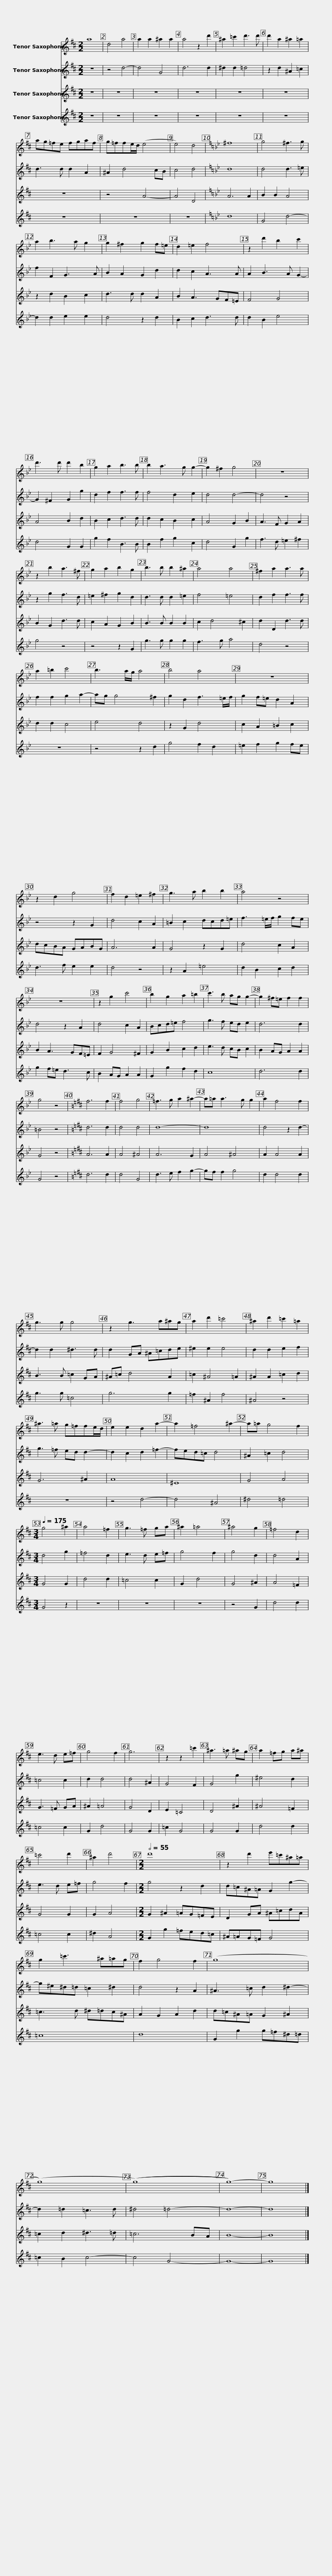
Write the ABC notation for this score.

X:1
%%score 1 2 3 4
L:1/8
M:2/2
I:linebreak $
K:none
V:1 treble transpose=-14
V:2 treble transpose=-14
V:3 treble transpose=-14
V:4 treble transpose=-14
V:1
[K:D] a8 | d4 a4 | a2 a2 ^a2 a2 | a4 z2 d'2 | ^a2 =c'2 d'3 d' | %5
 d'2 a2 ^a2 =a2 |$ ag=fe fgaf | g=ffe/d/ (e4 | e4) d4 |[K:Bb] ^f8 | %10
 g4 ^f3 g | a2 b3 a g2 |$ g2 ^f2 g2 f=e | d2 =e2 f4 | z2 d'2 b2 c'2 | %15
 d'3 d' d'2 b2 | g2 a2 b3 b | b2 a3 g g2- |$ g2 ^f2 g4 | z8 | %20
 z2 b2 a3 ^f | g2 a2 b2 g2 | b3 b b2 ^a2 | a4 a4 | ^f2 a2 a3 a |$ %25
 a2 =b2 c'4 | b3 a/g/ a4 | b4 a4 | z8 | z2 d2 g4 | %30
 f2 d2 =e2 ^f2 |$ g3 a b2 b2 | a4 z4 | z8 | z2 g2 c'4 | %35
 b2 g2 a2 =b2 |$ c'3 b ag g2- | g2 ^f=e f2 f2 | g4 z4 |[K:D] f6 f2 | %40
 f4 g4 | =f3 g a2 ^a2- | a=a a3 g g2 | a2 f4 f2 |$ g3 g g4 | %45
 z2 g3 a^ag | a2 d'2 =c'4 | ^a2 d'2 =c'2 =a2 | ^a3 =a g=ffe/d/ |$ e2 e2 d2 a2- | %50
 a2 =f4 ^a2- | a=a g4 f2 |[M:3/4][Q:1/4=175] g4 ^a2 | a4 =f2 | g3 =f ga | %55
 ^a2 =a4 | ^a4 g2 |$ =f4 d2 | e3 d e=f | g4 f2 | %60
 g6 | z2 z2 =c'2 | ^a3 =a ^ag | a2 =fg a^a | =c'4 d'2 |$ %65
 ^a2 d'4 |[M:2/2][Q:1/2=55] d'8 | z2 d'2 e'=c'^a=a | g2 =c'3 ^a=ag |$ f2 g4 f2 | %70
 (g8 | (g8) | ((g8) | g8-)) | g8 |] %75
V:2
[K:D] z8 | z4 d4- | d4 G4 | d6 d2 | ^d2 d2 =d4 | %5
 z2 d2 ^A2 =c2 |$ d3 d d2 A2 | ^A2 d4 cB | c4 d4 |[K:Bb] d8 | %10
 d4 d3 =e | f2 F2 G3 A |$ B2 A2 G2 d2 | d2 c2 A3 A | A2 B3 A G2- | %15
 G2 ^F2 G2 g2 | d2 f2 f3 f | f4 d2 e2 |$ d4 d4- | d4 z4 | %20
 z2 g2 f3 d | =e2 ^f2 g2 d2 | d3 d d2 =e2 | f4 =e4 | d2 f2 f3 f |$ %25
 f2 f2 g2 a2- | ag g4 ^f2 | g2 d2 f3 =e/f/ | g2 f=e d2 A2 | z4 z2 G2 | %30
 d4 c2 A2 |$ =B2 c2 dcd=e | f3 =e/f/ g2 fe | d4 z2 A2 | d4 c2 A2 | %35
 Bcd=e f4 |$ g3 f ed e2 | d6 d2 | =B4 z4 |[K:D] d6 d2 | %40
 d4 d4 | d8- | d8 | d4 z2 d2- |$ d2 d2 ^d3 d | %45
 d2 GA ^A=cde | ^e2 e2 e4 | d2 d2 e2 f2 | g3 =f ed d2- |$ d2 c2 d2 =f2- | %50
 fed=c d4 | ^A2 =c2 d4 |[M:3/4] d4 g2 | =f4 d2 | e3 d e=f | %55
 g4 f2 | g4 d2 |$ d4 A2 | =c4 c2 | d2 d4 | %60
 d4 ^A2 | G4 F2 | G4 g2 | ^e4 d2 | e3 d e=f |$ %65
 g4 f2 |[M:2/2] g4 z2 d2 | d=c^A=A G2 g2- | g^e^d=d =c2 ^d2 |$ d4 z2 A2 | %70
 ^A3 =c d2 ^d2- | d2 =d2 =c3 d | ^d4 =d4- | d8- | d8 |] %75
V:3
[K:D] z8 | z8 | z8 | z8 | z8 | %5
 z8 |$ z8 | z4 A4- | A4 D4 |[K:Bb] A6 A2 | %10
 B2 B2 A4 | z2 d2 B2 c2 |$ d3 d d2 A2 | B2 A3 GF=E | F4 G4 | %15
 A4 B2 d2 | B2 c2 d3 d | d2 c2 B2 c2 |$ A4 G2 B2 | A3 F G2 A2 | %20
 B2 G2 d3 d | c2 A2 G2 B2 | B3 B B2 B2 | c2 d4 ^c2 | d2 D2 d3 d |$ %25
 d2 d2 c4 | e4 d4 | z2 G2 d4 | c2 A2 =B2 c2 | dcBA GABG | %30
 A6 A2 |$ G4 z2 G2 | d4 c2 A2 | B2 A3 GF=E | F2 G4 ^F2 | %35
 G2 B2 c2 d2 |$ e3 d cB c2 | B2 AG A2 A2 | G4 z4 |[K:D] A6 A2 | %40
 A4 ^A4 | A6 G2 | A4 ^A4 | A2 A4 A2 |$ B3 B =c2 GA | %45
 ^A=c d4 A2 | =c2 ^A4 =A2 | ^A2 A2 =c2 d2 | G6 ^A2 |$ A8 | %50
 ^E8 | G4 A4 |[M:3/4] G4 G2 | d4 d2 | =c4 c2 | %55
 G2 d4 | G4 ^A2 |$ A4 =F2 | G3 =F GA | ^A2 =A4 | %60
 G4 D2 | E2 =C4 | D4 ^A2 | ^A4 =F2 | G4 G2 |$ %65
 G2 A4 |[M:2/2] G2 ^A2 =AG=FE | D2 GA ^A=cdA | =c3 d ^d=dc^A |$ A2 G2 A2 d2 | %70
 d=c^A=A G2 ^A2 | =c2 d2 ^d3 =d | =c6 BA | B8- | B8 |] %75
V:4
[K:D] z8 | z8 | z8 | z8 | z8 | %5
 z8 |$ z8 | z8 | z8 |[K:Bb] d8 | %10
 G4 d4- | d2 d2 e2 e2 |$ d4 z2 d2 | B2 c2 d3 d | d2 B2 e4 | %15
 d4 G2 G2 | g2 f2 B3 B | B2 f2 g2 c2 |$ d4 G2 g2 | f3 d =e2 ^f2 | %20
 g4 z4 | z4 z2 G2 | g3 g g2 g2 | f3 g a4 | d4 z4 |$ %25
 z8 | z4 z2 d2 | g4 f2 d2 | =e2 f2 g2 fe | d3 f e2 e2 | %30
 d4 z4 |$ z2 A2 =e4 | d2 B2 c2 d2 | g2 f=e d3 c | B2 AG A2 A2 | %35
 G2 g2 f2 d2 |$ c8 | d6 d2 | G4 z4 |[K:D] d6 d2 | %40
 d4 G4 | d3 e f2 g2- | gf f2 g4 | d2 d4 d2 |$ g3 g =c4 | %45
 g6 g2 | =f2 ^A2 f4 | ^A4 z4 | z8 |$ z4 d4- | %50
 d4 ^A4 | ^d4 =d4 |[M:3/4] G4 z2 | z6 | z6 | %55
 z6 | z4 G2 |$ d4 d2 | =c4 c2 | G2 d4 | %60
 G4 G2 | =c2 G4 | G4 G2 | d4 d2 | =c4 c2 |$ %65
 ^d2 A4 |[M:2/2] G2 g2 =fed=c | ^A=AG=F G4 | =c8 |$ d8 | %70
 G2 g2 g=f^d=d | =c2 B2 c4- | c4 G4- | G8- | G8 |] %75
